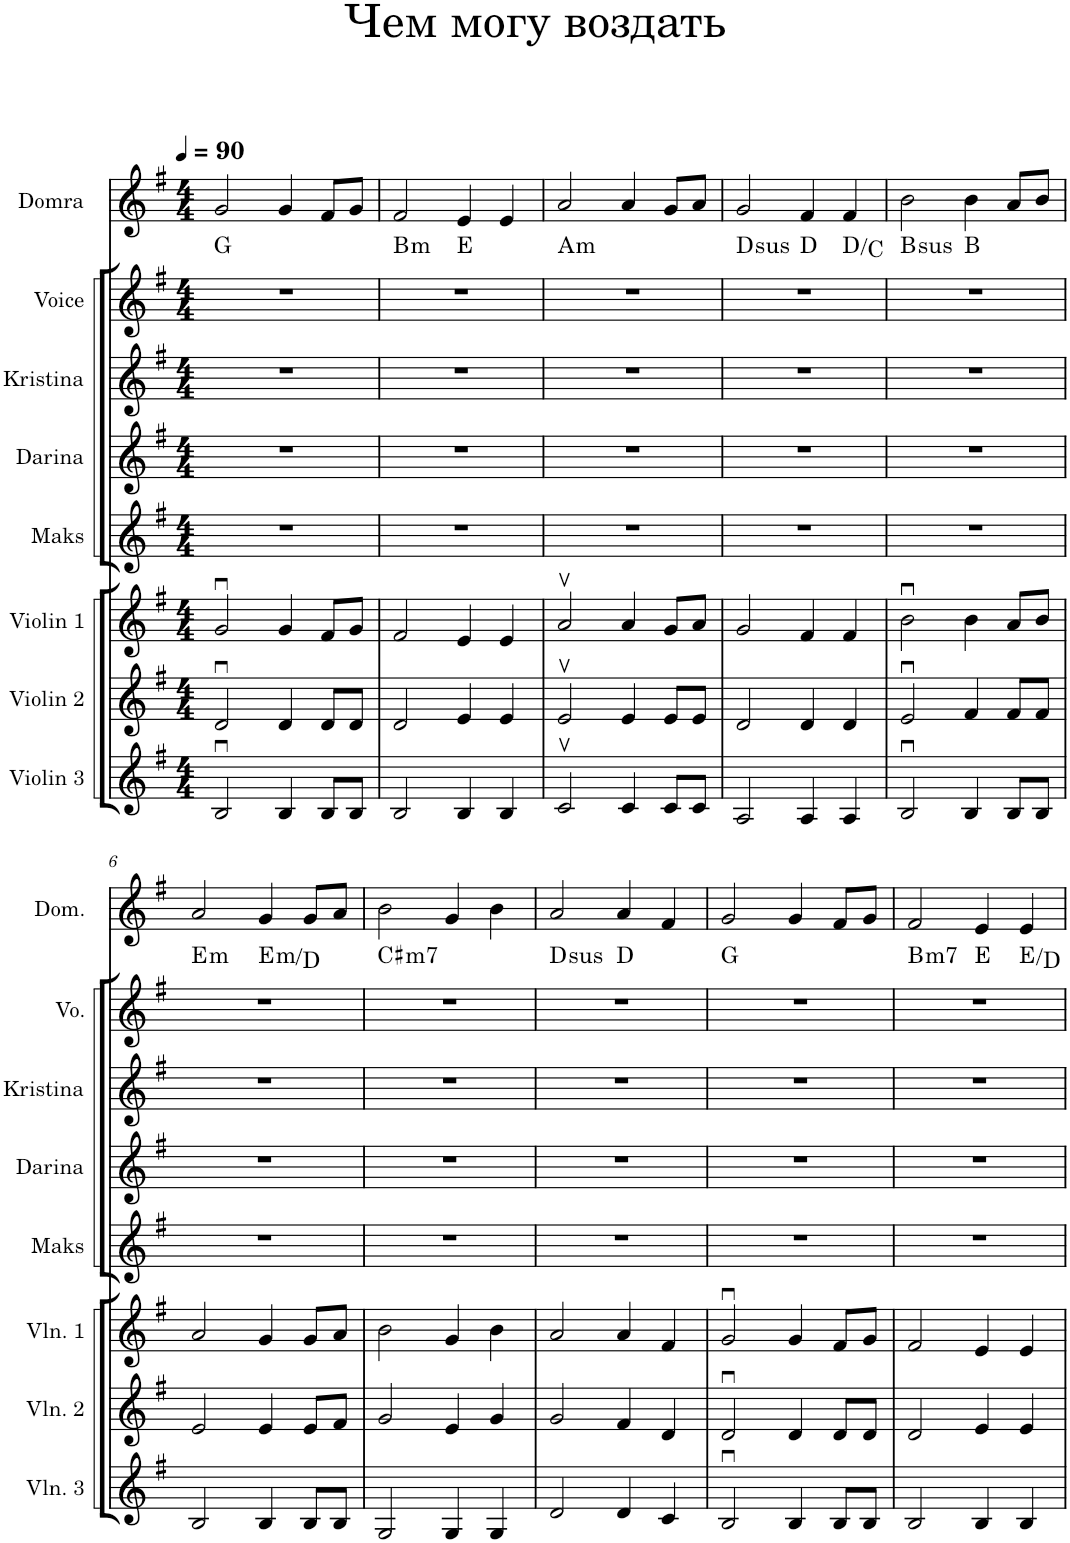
**kern	**kern	**kern	**kern	**kern	**kern	**kern	**harte	**kern
*part8	*part7	*part6	*part5	*part4	*part3	*part2	*part2	*part1
*staff8	*staff7	*staff6	*staff5	*staff4	*staff3	*staff2	*	*staff1
*I"Violin 3	*I"Violin 2	*I"Violin 1	*I"Maks	*I"Darina	*I"Kristina	*I"Voice	*	*I"Domra
*I'Vln. 3	*I'Vln. 2	*I'Vln. 1	*I'Maks	*I'Darina	*I'Kristina	*I'Vo.	*	*I'Dom.
*clefG2	*clefG2	*clefG2	*clefG2	*clefG2	*clefG2	*clefG2	*	*clefG2
*k[f#]	*k[f#]	*k[f#]	*k[f#]	*k[f#]	*k[f#]	*k[f#]	*	*k[f#]
*M4/4	*M4/4	*M4/4	*M4/4	*M4/4	*M4/4	*M4/4	*	*M4/4
*MM90	*MM90	*MM90	*MM90	*MM90	*MM90	*MM90	*	*MM90
=1	=1	=1	=1	=1	=1	=1	=1	=1
2Bu/	2du/	2gu/	1r	1r	1r	1r	G:maj	2g/
4B/	4d/	4g/	.	.	.	.	.	4g/
8B/L	8d/L	8f#/L	.	.	.	.	.	8f#/L
8B/J	8d/J	8g/J	.	.	.	.	.	8g/J
=2	=2	=2	=2	=2	=2	=2	=2	=2
!	!	!	!	!	!	!	!LO:H:kt=m	!
*	*	*	*	*	*	*^	*	*
2B/	2d/	2f#/	1r	1r	1r	1r	2ryy	B:min	2f#/
4B/	4e/	4e/	.	.	.	.	2ryy	E:maj	4e/
4B/	4e/	4e/	.	.	.	.	.	.	4e/
=3	=3	=3	=3	=3	=3	=3	=3	=3	=3
!	!	!	!	!	!	!	!	!LO:H:kt=m	!
*	*	*	*	*	*	*v	*v	*	*
2cv/	2ev/	2av/	1r	1r	1r	1r	A:min	2a/
4c/	4e/	4a/	.	.	.	.	.	4a/
8c/L	8e/L	8g/L	.	.	.	.	.	8g/L
8c/J	8e/J	8a/J	.	.	.	.	.	8a/J
=4	=4	=4	=4	=4	=4	=4	=4	=4
!	!	!	!	!	!	!	!LO:H:kt=sus	!
*	*	*	*	*	*	*^	*	*
*	*	*	*	*	*	*	*^	*	*
2A/	2d/	2g/	1r	1r	1r	1r	2ryy	2.ryy	D:sus4	2g/
4A/	4d/	4f#/	.	.	.	.	2ryy	.	D:maj	4f#/
4A/	4d/	4f#/	.	.	.	.	.	4ryy	D:maj/b7	4f#/
=5	=5	=5	=5	=5	=5	=5	=5	=5	=5	=5
!	!	!	!	!	!	!	!	!	!LO:H:kt=sus	!
*	*	*	*	*	*	*	*v	*v	*	*
2Bu/	2eu/	2bu\	1r	1r	1r	1r	2ryy	B:sus4	2b\
4B/	4f#/	4b\	.	.	.	.	2ryy	B:maj	4b\
8B/L	8f#/L	8a/L	.	.	.	.	.	.	8a/L
8B/J	8f#/J	8b/J	.	.	.	.	.	.	8b/J
!!LO:LB:g=z
=6	=6	=6	=6	=6	=6	=6	=6	=6	=6
!	!	!	!	!	!	!	!	!LO:H:kt=m	!
2B/	2e/	2a/	1r	1r	1r	1r	2ryy	E:min	2a/
!	!	!	!	!	!	!	!	!LO:H:kt=m	!
4B/	4e/	4g/	.	.	.	.	2ryy	E:min/b7	4g/
8B/L	8e/L	8g/L	.	.	.	.	.	.	8g/L
8B/J	8f#/J	8a/J	.	.	.	.	.	.	8a/J
=7	=7	=7	=7	=7	=7	=7	=7	=7	=7
!	!	!	!	!	!	!	!	!LO:H:kt=m7	!
*	*	*	*	*	*	*v	*v	*	*
2G/	2g/	2b\	1r	1r	1r	1r	C#:min7	2b\
4G/	4e/	4g/	.	.	.	.	.	4g/
4G/	4g/	4b\	.	.	.	.	.	4b\
=8	=8	=8	=8	=8	=8	=8	=8	=8
!	!	!	!	!	!	!	!LO:H:kt=sus	!
*	*	*	*	*	*	*^	*	*
2d/	2g/	2a/	1r	1r	1r	1r	2ryy	D:sus4	2a/
4d/	4f#/	4a/	.	.	.	.	2ryy	D:maj	4a/
4c/	4d/	4f#/	.	.	.	.	.	.	4f#/
*	*	*	*	*	*	*v	*v	*	*
=9	=9	=9	=9	=9	=9	=9	=9	=9
2Bu/	2du/	2gu/	1r	1r	1r	1r	G:maj	2g/
4B/	4d/	4g/	.	.	.	.	.	4g/
8B/L	8d/L	8f#/L	.	.	.	.	.	8f#/L
8B/J	8d/J	8g/J	.	.	.	.	.	8g/J
=10	=10	=10	=10	=10	=10	=10	=10	=10
!	!	!	!	!	!	!	!LO:H:kt=m7	!
*	*	*	*	*	*	*^	*	*
*	*	*	*	*	*	*	*^	*	*
2B/	2d/	2f#/	1r	1r	1r	1r	2ryy	2.ryy	B:min7	2f#/
4B/	4e/	4e/	.	.	.	.	2ryy	.	E:maj	4e/
4B/	4e/	4e/	.	.	.	.	.	4ryy	E:maj/b7	4e/
*	*	*	*	*	*	*v	*v	*v	*	*
=	=	=	=	=	=	=	=	=
*-	*-	*-	*-	*-	*-	*-	*-	*-
